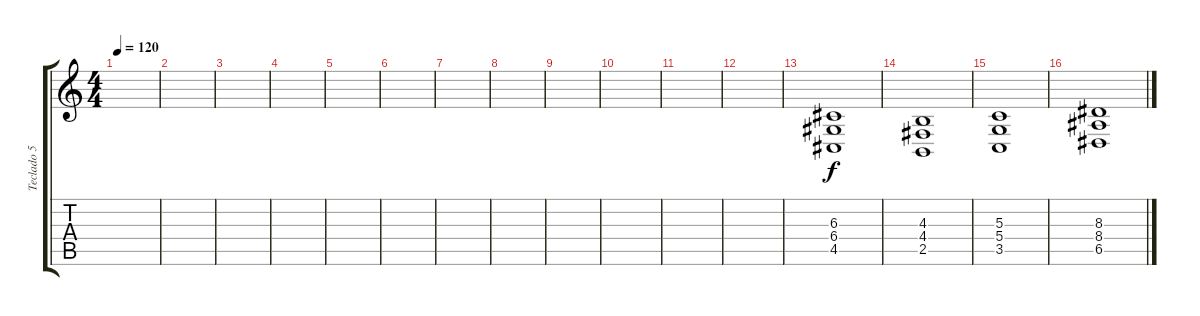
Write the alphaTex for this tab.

\track ("Teclado 5 (Strings)" "Teclado 5 ") {instrument stringensemble1}
\staff {score tabs}
\tuning (E4 B3 G3 D3 A2 E2) {hide}
\ts (4 4)
\tempo 120
\clef g2
\ks c
|
|
|
|
|
|
|
|
|
|
|
|
(6.3 6.4 4.5).1 |
(4.3 4.4 2.5).1 |
(5.3 5.4 3.5).1 |
(8.3 8.4 6.5).1
